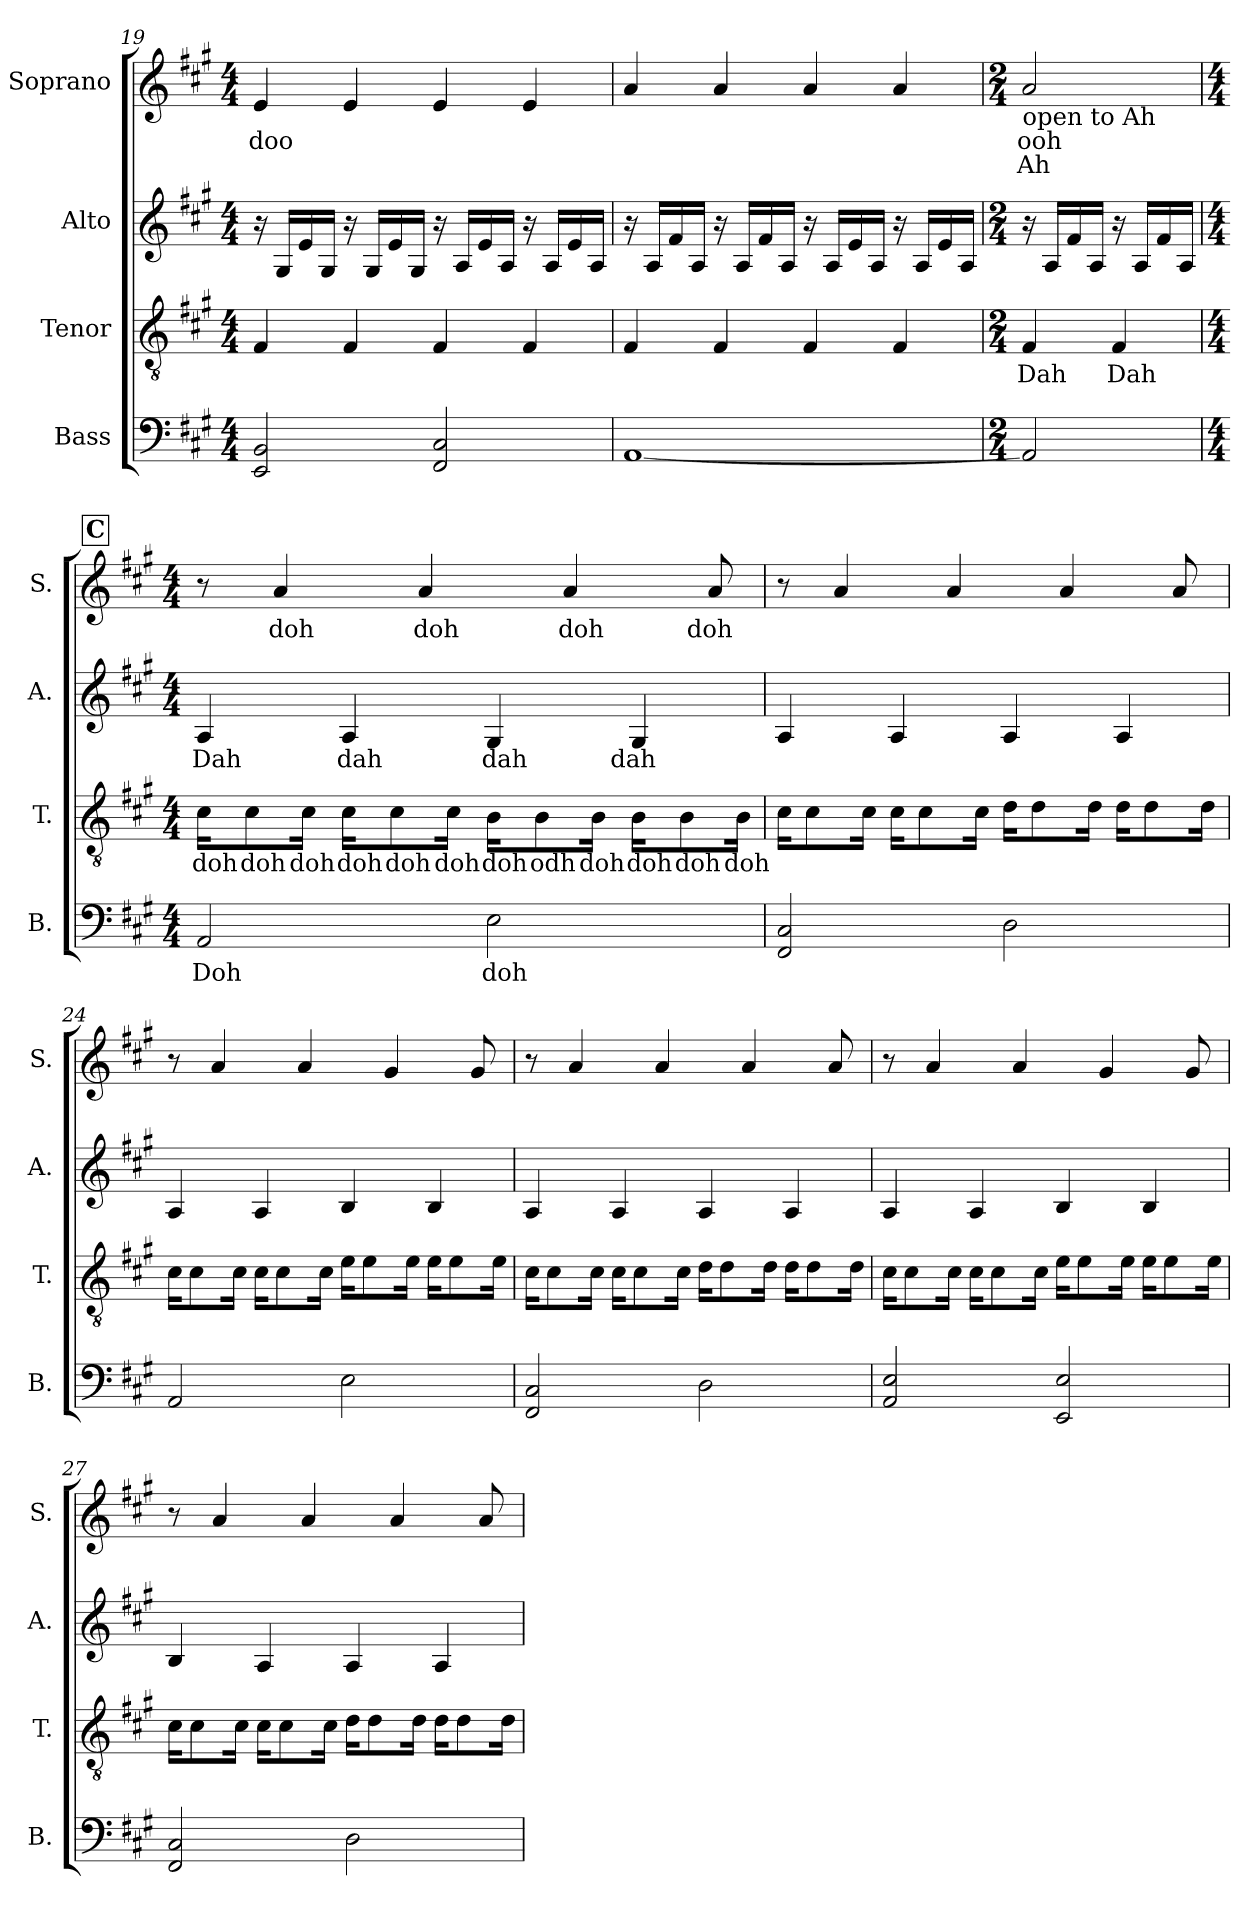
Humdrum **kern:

**kern	**text	**kern	**text	**kern	**text	**kern	**text	**text
*part4	*part4	*part3	*part3	*part2	*part2	*part1	*part1	*part1
*staff4	*staff4	*staff3	*staff3	*staff2	*staff2	*staff1	*staff1	*staff1
*I"Bass	*	*I"Tenor	*	*I"Alto	*	*I"Soprano	*	*
*I'B.	*	*I'T.	*	*I'A.	*	*I'S.	*	*
*clefF4	*	*clefGv2	*	*clefG2	*	*clefG2	*	*
*k[f#c#g#]	*	*k[f#c#g#]	*	*k[f#c#g#]	*	*k[f#c#g#]	*	*
*M4/4	*	*M4/4	*	*M4/4	*	*M4/4	*	*
=19	=19	=19	=19	=19	=19	=19	=19	=19
!	!	!	!	!	!	!	!LO:LY:b	!
2EE/ 2BB/	.	4F#/	.	16r	.	4e/	doo	.
.	.	.	.	16G#/LL	.	.	.	.
.	.	.	.	16e/	.	.	.	.
.	.	.	.	16G#/JJ	.	.	.	.
.	.	4F#/	.	16r	.	4e/	.	.
.	.	.	.	16G#/LL	.	.	.	.
.	.	.	.	16e/	.	.	.	.
.	.	.	.	16G#/JJ	.	.	.	.
2FF#/ 2C#/	.	4F#/	.	16r	.	4e/	.	.
.	.	.	.	16A/LL	.	.	.	.
.	.	.	.	16e/	.	.	.	.
.	.	.	.	16A/JJ	.	.	.	.
.	.	4F#/	.	16r	.	4e/	.	.
.	.	.	.	16A/LL	.	.	.	.
.	.	.	.	16e/	.	.	.	.
.	.	.	.	16A/JJ	.	.	.	.
=20	=20	=20	=20	=20	=20	=20	=20	=20
[1AA	.	4F#/	.	16r	.	4a/	.	.
.	.	.	.	16A/LL	.	.	.	.
.	.	.	.	16f#/	.	.	.	.
.	.	.	.	16A/JJ	.	.	.	.
.	.	4F#/	.	16r	.	4a/	.	.
.	.	.	.	16A/LL	.	.	.	.
.	.	.	.	16f#/	.	.	.	.
.	.	.	.	16A/JJ	.	.	.	.
.	.	4F#/	.	16r	.	4a/	.	.
.	.	.	.	16A/LL	.	.	.	.
.	.	.	.	16e/	.	.	.	.
.	.	.	.	16A/JJ	.	.	.	.
.	.	4F#/	.	16r	.	4a/	.	.
.	.	.	.	16A/LL	.	.	.	.
.	.	.	.	16e/	.	.	.	.
.	.	.	.	16A/JJ	.	.	.	.
!!LO:LB:g=z
=21	=21	=21	=21	=21	=21	=21	=21	=21
*M2/4	*	*M2/4	*	*M2/4	*	*M2/4	*	*
!	!	!	!	!	!	!LO:TX:b:t=open to Ah	!	!
!	!	!	!LO:LY:b	!	!	!	!LO:LY:b	!LO:LY:b
2AA/]	.	4F#/	Dah	16r	.	2a/	ooh	Ah
.	.	.	.	16A/LL	.	.	.	.
.	.	.	.	16f#/	.	.	.	.
.	.	.	.	16A/JJ	.	.	.	.
!	!	!	!LO:LY:b	!	!	!	!	!
.	.	4F#/	Dah	16r	.	.	.	.
.	.	.	.	16A/LL	.	.	.	.
.	.	.	.	16f#/	.	.	.	.
.	.	.	.	16A/JJ	.	.	.	.
!!LO:REH:place=s1:a:B:fs=14:t=C
=22	=22	=22	=22	=22	=22	=22	=22	=22
*M4/4	*	*M4/4	*	*M4/4	*	*M4/4	*	*
!	!LO:LY:b	!	!LO:LY:b	!	!LO:LY:b	!	!	!
2AA/	Doh	16c#\KL	doh	4A/	Dah	8r	.	.
!	!	!	!LO:LY:b	!	!	!	!	!
.	.	8c#\	doh	.	.	.	.	.
!	!	!	!	!	!	!	!LO:LY:b	!
.	.	.	.	.	.	4a/	doh	.
!	!	!	!LO:LY:b	!	!	!	!	!
.	.	16c#\Jk	doh	.	.	.	.	.
!	!	!	!LO:LY:b	!	!LO:LY:b	!	!	!
.	.	16c#\KL	doh	4A/	dah	.	.	.
!	!	!	!LO:LY:b	!	!	!	!	!
.	.	8c#\	doh	.	.	.	.	.
!	!	!	!	!	!	!	!LO:LY:b	!
.	.	.	.	.	.	4a/	doh	.
!	!	!	!LO:LY:b	!	!	!	!	!
.	.	16c#\Jk	doh	.	.	.	.	.
!	!LO:LY:b	!	!LO:LY:b	!	!LO:LY:b	!	!	!
2E\	doh	16B\KL	doh	4G#/	dah	.	.	.
!	!	!	!LO:LY:b	!	!	!	!	!
.	.	8B\	odh	.	.	.	.	.
!	!	!	!	!	!	!	!LO:LY:b	!
.	.	.	.	.	.	4a/	doh	.
!	!	!	!LO:LY:b	!	!	!	!	!
.	.	16B\Jk	doh	.	.	.	.	.
!	!	!	!LO:LY:b	!	!LO:LY:b	!	!	!
.	.	16B\KL	doh	4G#/	dah	.	.	.
!	!	!	!LO:LY:b	!	!	!	!	!
.	.	8B\	doh	.	.	.	.	.
!	!	!	!	!	!	!	!LO:LY:b	!
.	.	.	.	.	.	8a/	doh	.
!	!	!	!LO:LY:b	!	!	!	!	!
.	.	16B\Jk	doh	.	.	.	.	.
=23	=23	=23	=23	=23	=23	=23	=23	=23
2FF#/ 2C#/	.	16c#\KL	.	4A/	.	8r	.	.
.	.	8c#\	.	.	.	.	.	.
.	.	.	.	.	.	4a/	.	.
.	.	16c#\Jk	.	.	.	.	.	.
.	.	16c#\KL	.	4A/	.	.	.	.
.	.	8c#\	.	.	.	.	.	.
.	.	.	.	.	.	4a/	.	.
.	.	16c#\Jk	.	.	.	.	.	.
2D\	.	16d\KL	.	4A/	.	.	.	.
.	.	8d\	.	.	.	.	.	.
.	.	.	.	.	.	4a/	.	.
.	.	16d\Jk	.	.	.	.	.	.
.	.	16d\KL	.	4A/	.	.	.	.
.	.	8d\	.	.	.	.	.	.
.	.	.	.	.	.	8a/	.	.
.	.	16d\Jk	.	.	.	.	.	.
!!LO:LB:g=z
=24	=24	=24	=24	=24	=24	=24	=24	=24
2AA/	.	16c#\KL	.	4A/	.	8r	.	.
.	.	8c#\	.	.	.	.	.	.
.	.	.	.	.	.	4a/	.	.
.	.	16c#\Jk	.	.	.	.	.	.
.	.	16c#\KL	.	4A/	.	.	.	.
.	.	8c#\	.	.	.	.	.	.
.	.	.	.	.	.	4a/	.	.
.	.	16c#\Jk	.	.	.	.	.	.
2E\	.	16e\KL	.	4B/	.	.	.	.
.	.	8e\	.	.	.	.	.	.
.	.	.	.	.	.	4g#/	.	.
.	.	16e\Jk	.	.	.	.	.	.
.	.	16e\KL	.	4B/	.	.	.	.
.	.	8e\	.	.	.	.	.	.
.	.	.	.	.	.	8g#/	.	.
.	.	16e\Jk	.	.	.	.	.	.
=25	=25	=25	=25	=25	=25	=25	=25	=25
2FF#/ 2C#/	.	16c#\KL	.	4A/	.	8r	.	.
.	.	8c#\	.	.	.	.	.	.
.	.	.	.	.	.	4a/	.	.
.	.	16c#\Jk	.	.	.	.	.	.
.	.	16c#\KL	.	4A/	.	.	.	.
.	.	8c#\	.	.	.	.	.	.
.	.	.	.	.	.	4a/	.	.
.	.	16c#\Jk	.	.	.	.	.	.
2D\	.	16d\KL	.	4A/	.	.	.	.
.	.	8d\	.	.	.	.	.	.
.	.	.	.	.	.	4a/	.	.
.	.	16d\Jk	.	.	.	.	.	.
.	.	16d\KL	.	4A/	.	.	.	.
.	.	8d\	.	.	.	.	.	.
.	.	.	.	.	.	8a/	.	.
.	.	16d\Jk	.	.	.	.	.	.
=26	=26	=26	=26	=26	=26	=26	=26	=26
2AA/ 2E/	.	16c#\KL	.	4A/	.	8r	.	.
.	.	8c#\	.	.	.	.	.	.
.	.	.	.	.	.	4a/	.	.
.	.	16c#\Jk	.	.	.	.	.	.
.	.	16c#\KL	.	4A/	.	.	.	.
.	.	8c#\	.	.	.	.	.	.
.	.	.	.	.	.	4a/	.	.
.	.	16c#\Jk	.	.	.	.	.	.
2EE/ 2E/	.	16e\KL	.	4B/	.	.	.	.
.	.	8e\	.	.	.	.	.	.
.	.	.	.	.	.	4g#/	.	.
.	.	16e\Jk	.	.	.	.	.	.
.	.	16e\KL	.	4B/	.	.	.	.
.	.	8e\	.	.	.	.	.	.
.	.	.	.	.	.	8g#/	.	.
.	.	16e\Jk	.	.	.	.	.	.
!!LO:PB:g=z
=27	=27	=27	=27	=27	=27	=27	=27	=27
2FF#/ 2C#/	.	16c#\KL	.	4B/	.	8r	.	.
.	.	8c#\	.	.	.	.	.	.
.	.	.	.	.	.	4a/	.	.
.	.	16c#\Jk	.	.	.	.	.	.
.	.	16c#\KL	.	4A/	.	.	.	.
.	.	8c#\	.	.	.	.	.	.
.	.	.	.	.	.	4a/	.	.
.	.	16c#\Jk	.	.	.	.	.	.
2D\	.	16d\KL	.	4A/	.	.	.	.
.	.	8d\	.	.	.	.	.	.
.	.	.	.	.	.	4a/	.	.
.	.	16d\Jk	.	.	.	.	.	.
.	.	16d\KL	.	4A/	.	.	.	.
.	.	8d\	.	.	.	.	.	.
.	.	.	.	.	.	8a/	.	.
.	.	16d\Jk	.	.	.	.	.	.
=	=	=	=	=	=	=	=	=
*-	*-	*-	*-	*-	*-	*-	*-	*-
